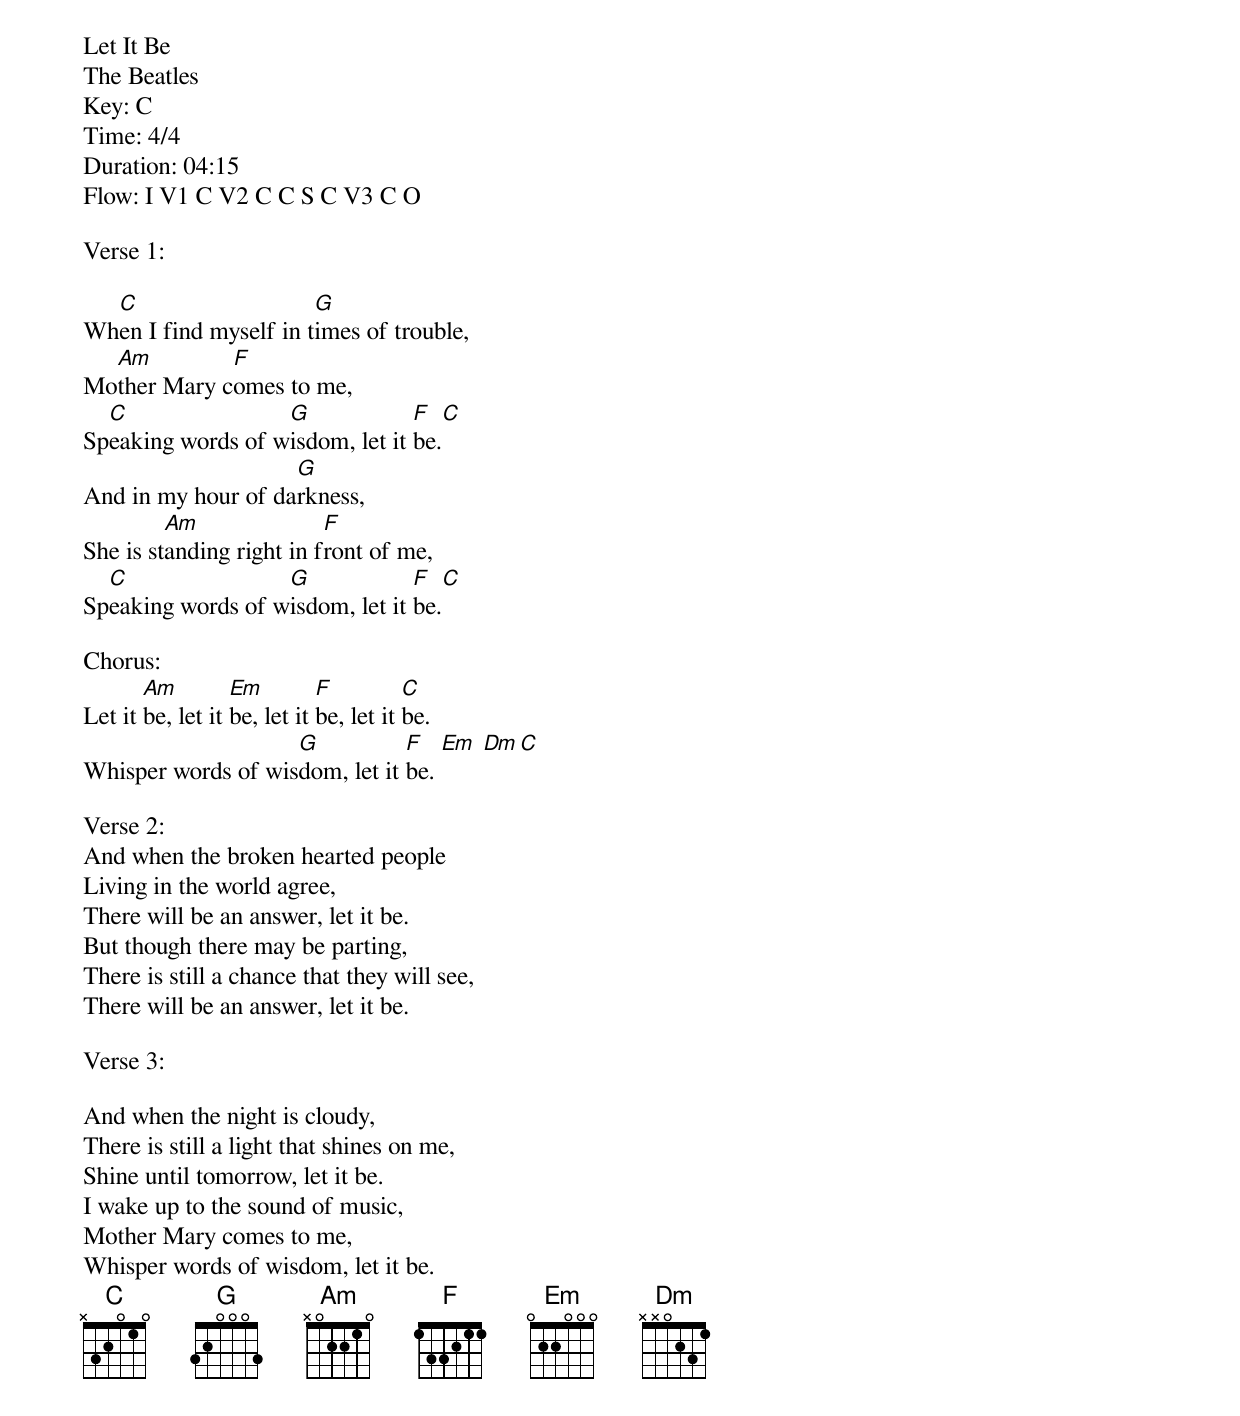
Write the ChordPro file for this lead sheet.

Let It Be
The Beatles
Key: C
Time: 4/4
Duration: 04:15
Flow: I V1 C V2 C C S C V3 C O

Verse 1:

Wh[C]en I find myself in t[G]imes of trouble,
Mo[Am]ther Mary c[F]omes to me,
Sp[C]eaking words of w[G]isdom, let it [F]be.[C]
And in my hour of da[G]rkness,
She is st[Am]anding right in f[F]ront of me,
Sp[C]eaking words of w[G]isdom, let it [F]be.[C]

Chorus:
Let it [Am]be, let it [Em]be, let it [F]be, let it [C]be.
Whisper words of wis[G]dom, let it [F]be. [Em] [Dm][C]

Verse 2:
And when the broken hearted people
Living in the world agree,
There will be an answer, let it be.
But though there may be parting,
There is still a chance that they will see,
There will be an answer, let it be.

Verse 3:

And when the night is cloudy,
There is still a light that shines on me,
Shine until tomorrow, let it be.
I wake up to the sound of music,
Mother Mary comes to me,
Whisper words of wisdom, let it be.
